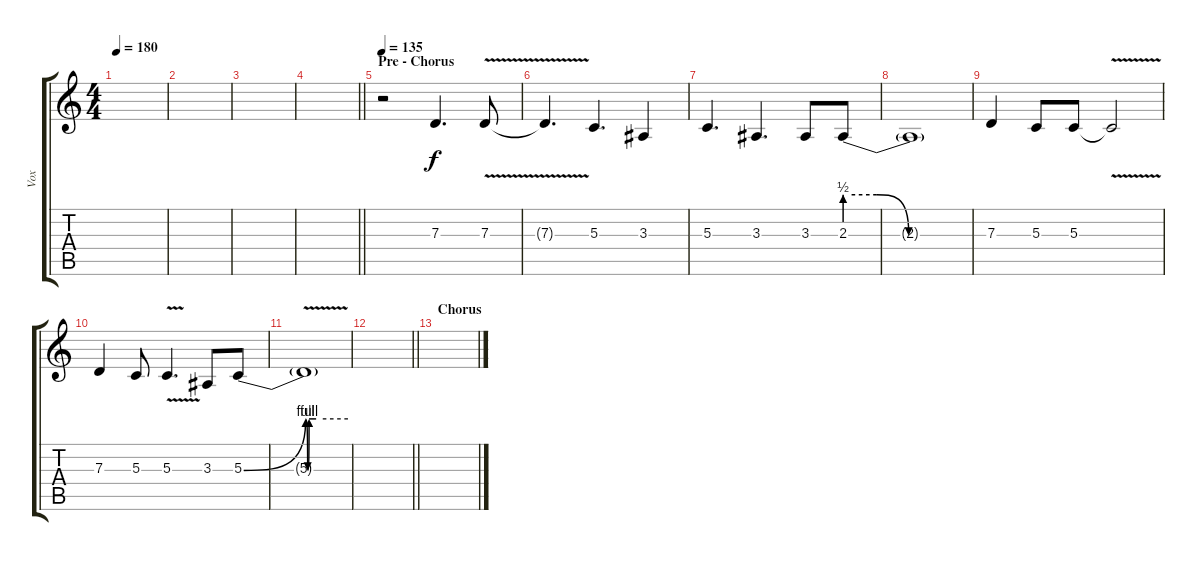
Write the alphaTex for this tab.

\track ("Vox" "Vox") {instrument lead2sawtooth}
\staff {score tabs}
\tuning (E4 B3 G3 D3 A2 E2) {hide}
\ts (4 4)
\tempo 180
\clef g2
\ks c
|
|
|
\barLineRight lightlight
|
\section ("" "Pre - Chorus")
\tempo 135
r.2 7.3.4{d} 7.3{v}.8 |
7.3{t}.4{d} 5.3.4{d} 3.3.4 |
5.3.4{d} 3.3.4{d} 3.3.8 2.3{be (custom 0 2 15 2 30 0 60 0)}.8 |
2.3{t}.1 |
7.3.4 5.3.8 5.3.8 5.3{v t}.2 |
7.3.4 5.3.8 5.3{v}.4{d} 3.3.8 5.3{be (bend 0 0 60 4)}.8 |
5.3{be (custom 0 4 3 0 5 4 15 4 60 4) v t}.1 |
\barLineRight lightlight
|
\section ("" "Chorus")
